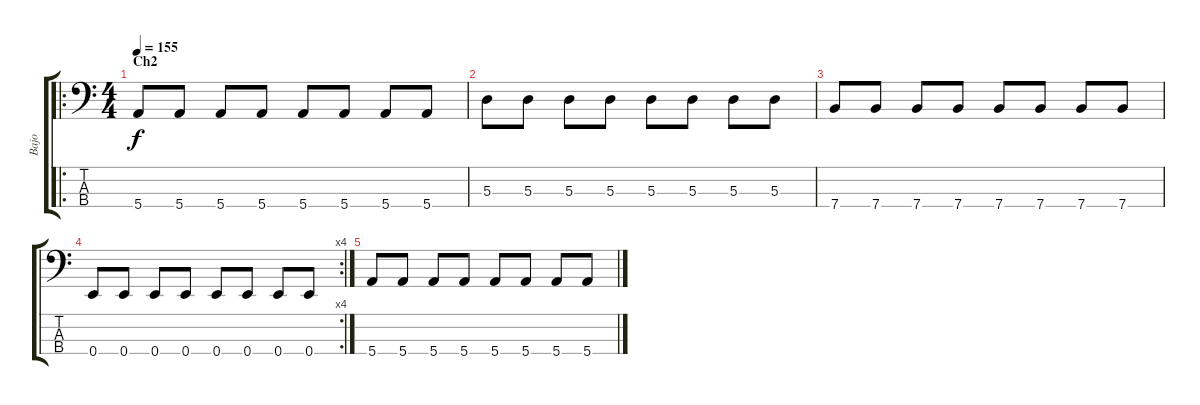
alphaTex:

\track ("Bajo" "Bajo") {instrument electricbasspick}
\staff {score tabs}
\tuning (G2 D2 A1 E1) {hide}
\ro
\ts (4 4)
\section ("" "Ch2")
\tempo 155
\clef f4
\ks c
5.4.8{dy f} 5.4.8 5.4.8 5.4.8 5.4.8 5.4.8 5.4.8 5.4.8 |
5.3.8 5.3.8 5.3.8 5.3.8 5.3.8 5.3.8 5.3.8 5.3.8 |
7.4.8 7.4.8 7.4.8 7.4.8 7.4.8 7.4.8 7.4.8 7.4.8 |
\rc 4
0.4.8 0.4.8 0.4.8 0.4.8 0.4.8 0.4.8 0.4.8 0.4.8 |
5.4.8 5.4.8 5.4.8 5.4.8 5.4.8 5.4.8 5.4.8 5.4.8
